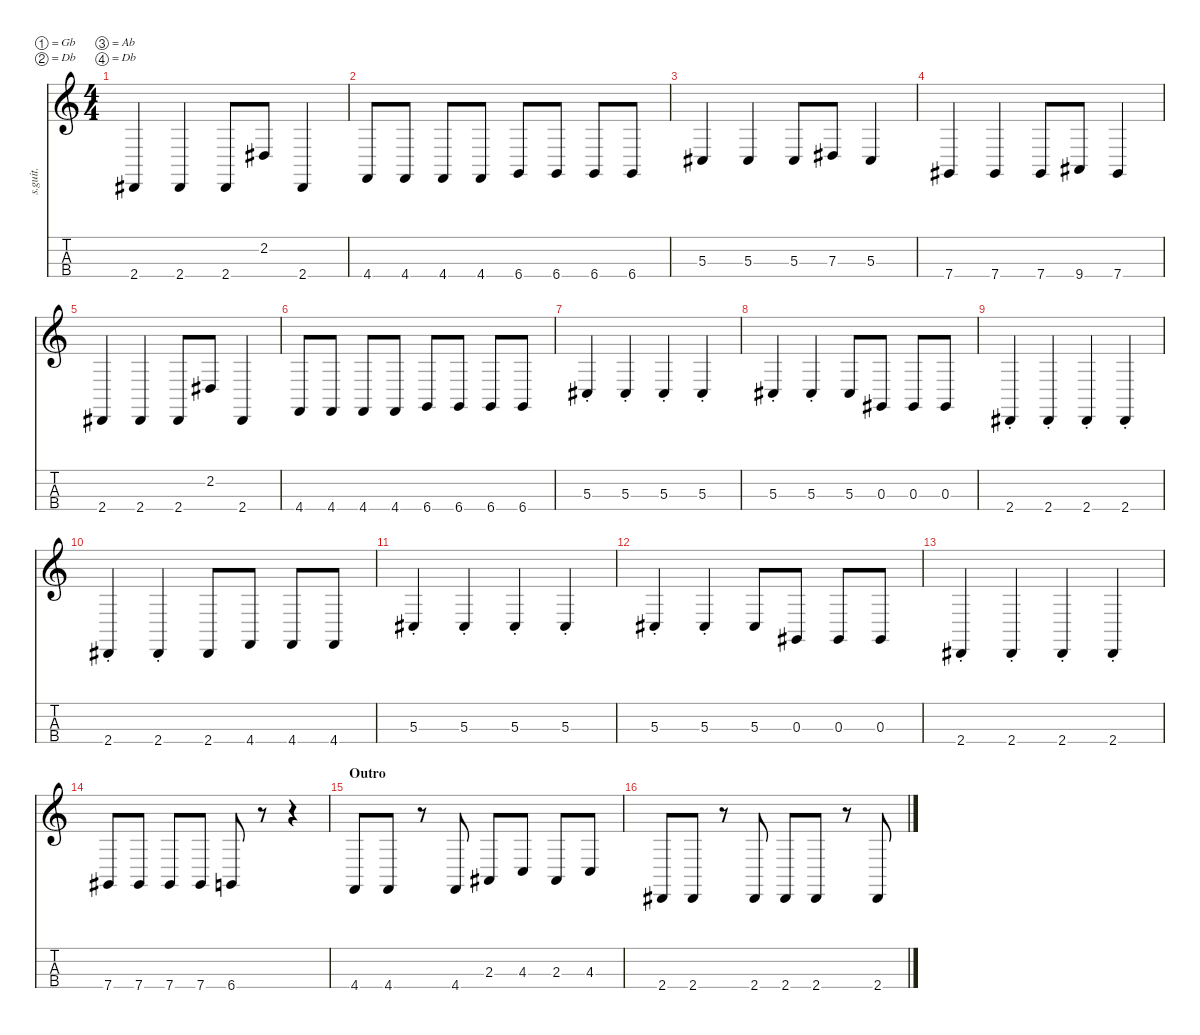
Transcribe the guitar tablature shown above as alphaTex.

\defaultSystemsLayout 4
\hideDynamics
\bracketExtendMode nobrackets
\track ("Jeremy Davis | Bass" "s.guit.") {instrument electricbasspick}
\staff {score tabs}
\tuning (Gb2 Db2 Ab1 Db1)
\ts (4 4)
\tempo (173 hide)
\clef g2
\ks c
2.4{acc #}.4{lyrics (0 "") lyrics (1 "") lyrics (2 "") lyrics (3 "") lyrics (4 "") dy f} 2.4{acc #}.4{lyrics (0 "") lyrics (1 "") lyrics (2 "") lyrics (3 "") lyrics (4 "")} 2.4{acc #}.8{lyrics (0 "") lyrics (1 "") lyrics (2 "") lyrics (3 "") lyrics (4 "")} 2.2{acc #}.8{lyrics (0 "") lyrics (1 "") lyrics (2 "") lyrics (3 "") lyrics (4 "")} 2.4{acc #}.4{lyrics (0 "") lyrics (1 "") lyrics (2 "") lyrics (3 "") lyrics (4 "")} |
4.4.8{lyrics (0 "") lyrics (1 "") lyrics (2 "") lyrics (3 "") lyrics (4 "")} 4.4.8{lyrics (0 "") lyrics (1 "") lyrics (2 "") lyrics (3 "") lyrics (4 "")} 4.4.8{lyrics (0 "") lyrics (1 "") lyrics (2 "") lyrics (3 "") lyrics (4 "")} 4.4.8{lyrics (0 "") lyrics (1 "") lyrics (2 "") lyrics (3 "") lyrics (4 "")} 6.4.8{lyrics (0 "") lyrics (1 "") lyrics (2 "") lyrics (3 "") lyrics (4 "")} 6.4.8{lyrics (0 "") lyrics (1 "") lyrics (2 "") lyrics (3 "") lyrics (4 "")} 6.4.8{lyrics (0 "") lyrics (1 "") lyrics (2 "") lyrics (3 "") lyrics (4 "")} 6.4.8{lyrics (0 "") lyrics (1 "") lyrics (2 "") lyrics (3 "") lyrics (4 "")} |
5.3{acc #}.4{lyrics (0 "") lyrics (1 "") lyrics (2 "") lyrics (3 "") lyrics (4 "")} 5.3{acc #}.4{lyrics (0 "") lyrics (1 "") lyrics (2 "") lyrics (3 "") lyrics (4 "")} 5.3{acc #}.8{lyrics (0 "") lyrics (1 "") lyrics (2 "") lyrics (3 "") lyrics (4 "")} 7.3{acc #}.8{lyrics (0 "") lyrics (1 "") lyrics (2 "") lyrics (3 "") lyrics (4 "")} 5.3{acc #}.4{lyrics (0 "") lyrics (1 "") lyrics (2 "") lyrics (3 "") lyrics (4 "")} |
7.4{acc #}.4{lyrics (0 "") lyrics (1 "") lyrics (2 "") lyrics (3 "") lyrics (4 "")} 7.4{acc #}.4{lyrics (0 "") lyrics (1 "") lyrics (2 "") lyrics (3 "") lyrics (4 "")} 7.4{acc #}.8{lyrics (0 "") lyrics (1 "") lyrics (2 "") lyrics (3 "") lyrics (4 "")} 9.4{acc #}.8{lyrics (0 "") lyrics (1 "") lyrics (2 "") lyrics (3 "") lyrics (4 "")} 7.4{acc #}.4{lyrics (0 "") lyrics (1 "") lyrics (2 "") lyrics (3 "") lyrics (4 "")} |
2.4{acc #}.4{lyrics (0 "") lyrics (1 "") lyrics (2 "") lyrics (3 "") lyrics (4 "")} 2.4{acc #}.4{lyrics (0 "") lyrics (1 "") lyrics (2 "") lyrics (3 "") lyrics (4 "")} 2.4{acc #}.8{lyrics (0 "") lyrics (1 "") lyrics (2 "") lyrics (3 "") lyrics (4 "")} 2.2{acc #}.8{lyrics (0 "") lyrics (1 "") lyrics (2 "") lyrics (3 "") lyrics (4 "")} 2.4{acc #}.4{lyrics (0 "") lyrics (1 "") lyrics (2 "") lyrics (3 "") lyrics (4 "")} |
4.4.8{lyrics (0 "") lyrics (1 "") lyrics (2 "") lyrics (3 "") lyrics (4 "")} 4.4.8{lyrics (0 "") lyrics (1 "") lyrics (2 "") lyrics (3 "") lyrics (4 "")} 4.4.8{lyrics (0 "") lyrics (1 "") lyrics (2 "") lyrics (3 "") lyrics (4 "")} 4.4.8{lyrics (0 "") lyrics (1 "") lyrics (2 "") lyrics (3 "") lyrics (4 "")} 6.4.8{lyrics (0 "") lyrics (1 "") lyrics (2 "") lyrics (3 "") lyrics (4 "")} 6.4.8{lyrics (0 "") lyrics (1 "") lyrics (2 "") lyrics (3 "") lyrics (4 "")} 6.4.8{lyrics (0 "") lyrics (1 "") lyrics (2 "") lyrics (3 "") lyrics (4 "")} 6.4.8{lyrics (0 "") lyrics (1 "") lyrics (2 "") lyrics (3 "") lyrics (4 "")} |
5.3{st acc #}.4{lyrics (0 "") lyrics (1 "") lyrics (2 "") lyrics (3 "") lyrics (4 "")} 5.3{st acc #}.4{lyrics (0 "") lyrics (1 "") lyrics (2 "") lyrics (3 "") lyrics (4 "")} 5.3{st acc #}.4{lyrics (0 "") lyrics (1 "") lyrics (2 "") lyrics (3 "") lyrics (4 "")} 5.3{st acc #}.4{lyrics (0 "") lyrics (1 "") lyrics (2 "") lyrics (3 "") lyrics (4 "")} |
5.3{st acc #}.4{lyrics (0 "") lyrics (1 "") lyrics (2 "") lyrics (3 "") lyrics (4 "")} 5.3{st acc #}.4{lyrics (0 "") lyrics (1 "") lyrics (2 "") lyrics (3 "") lyrics (4 "")} 5.3{acc #}.8{lyrics (0 "") lyrics (1 "") lyrics (2 "") lyrics (3 "") lyrics (4 "")} 0.3{acc #}.8{lyrics (0 "") lyrics (1 "") lyrics (2 "") lyrics (3 "") lyrics (4 "")} 0.3{acc #}.8{lyrics (0 "") lyrics (1 "") lyrics (2 "") lyrics (3 "") lyrics (4 "")} 0.3{acc #}.8{lyrics (0 "") lyrics (1 "") lyrics (2 "") lyrics (3 "") lyrics (4 "")} |
2.4{st acc #}.4{lyrics (0 "") lyrics (1 "") lyrics (2 "") lyrics (3 "") lyrics (4 "")} 2.4{st acc #}.4{lyrics (0 "") lyrics (1 "") lyrics (2 "") lyrics (3 "") lyrics (4 "")} 2.4{st acc #}.4{lyrics (0 "") lyrics (1 "") lyrics (2 "") lyrics (3 "") lyrics (4 "")} 2.4{st acc #}.4{lyrics (0 "") lyrics (1 "") lyrics (2 "") lyrics (3 "") lyrics (4 "")} |
2.4{st acc #}.4{lyrics (0 "") lyrics (1 "") lyrics (2 "") lyrics (3 "") lyrics (4 "")} 2.4{st acc #}.4{lyrics (0 "") lyrics (1 "") lyrics (2 "") lyrics (3 "") lyrics (4 "")} 2.4{acc #}.8{lyrics (0 "") lyrics (1 "") lyrics (2 "") lyrics (3 "") lyrics (4 "")} 4.4.8{lyrics (0 "") lyrics (1 "") lyrics (2 "") lyrics (3 "") lyrics (4 "")} 4.4.8{lyrics (0 "") lyrics (1 "") lyrics (2 "") lyrics (3 "") lyrics (4 "")} 4.4.8{lyrics (0 "") lyrics (1 "") lyrics (2 "") lyrics (3 "") lyrics (4 "")} |
5.3{st acc #}.4{lyrics (0 "") lyrics (1 "") lyrics (2 "") lyrics (3 "") lyrics (4 "")} 5.3{st acc #}.4{lyrics (0 "") lyrics (1 "") lyrics (2 "") lyrics (3 "") lyrics (4 "")} 5.3{st acc #}.4{lyrics (0 "") lyrics (1 "") lyrics (2 "") lyrics (3 "") lyrics (4 "")} 5.3{st acc #}.4{lyrics (0 "") lyrics (1 "") lyrics (2 "") lyrics (3 "") lyrics (4 "")} |
5.3{st acc #}.4{lyrics (0 "") lyrics (1 "") lyrics (2 "") lyrics (3 "") lyrics (4 "")} 5.3{st acc #}.4{lyrics (0 "") lyrics (1 "") lyrics (2 "") lyrics (3 "") lyrics (4 "")} 5.3{acc #}.8{lyrics (0 "") lyrics (1 "") lyrics (2 "") lyrics (3 "") lyrics (4 "")} 0.3{acc #}.8{lyrics (0 "") lyrics (1 "") lyrics (2 "") lyrics (3 "") lyrics (4 "")} 0.3{acc #}.8{lyrics (0 "") lyrics (1 "") lyrics (2 "") lyrics (3 "") lyrics (4 "")} 0.3{acc #}.8{lyrics (0 "") lyrics (1 "") lyrics (2 "") lyrics (3 "") lyrics (4 "")} |
2.4{st acc #}.4{lyrics (0 "") lyrics (1 "") lyrics (2 "") lyrics (3 "") lyrics (4 "")} 2.4{st acc #}.4{lyrics (0 "") lyrics (1 "") lyrics (2 "") lyrics (3 "") lyrics (4 "")} 2.4{st acc #}.4{lyrics (0 "") lyrics (1 "") lyrics (2 "") lyrics (3 "") lyrics (4 "")} 2.4{st acc #}.4{lyrics (0 "") lyrics (1 "") lyrics (2 "") lyrics (3 "") lyrics (4 "")} |
7.4{acc #}.8{lyrics (0 "") lyrics (1 "") lyrics (2 "") lyrics (3 "") lyrics (4 "")} 7.4{acc #}.8{lyrics (0 "") lyrics (1 "") lyrics (2 "") lyrics (3 "") lyrics (4 "")} 7.4{acc #}.8{lyrics (0 "") lyrics (1 "") lyrics (2 "") lyrics (3 "") lyrics (4 "")} 7.4{acc #}.8{lyrics (0 "") lyrics (1 "") lyrics (2 "") lyrics (3 "") lyrics (4 "")} 6.4.8{lyrics (0 "") lyrics (1 "") lyrics (2 "") lyrics (3 "") lyrics (4 "")} r.8 r.4 |
\section ("" "Outro")
4.4.8{lyrics (0 "") lyrics (1 "") lyrics (2 "") lyrics (3 "") lyrics (4 "")} 4.4.8{lyrics (0 "") lyrics (1 "") lyrics (2 "") lyrics (3 "") lyrics (4 "")} r.8 4.4.8{lyrics (0 "") lyrics (1 "") lyrics (2 "") lyrics (3 "") lyrics (4 "")} 2.3{acc #}.8{lyrics (0 "") lyrics (1 "") lyrics (2 "") lyrics (3 "") lyrics (4 "")} 4.3.8{lyrics (0 "") lyrics (1 "") lyrics (2 "") lyrics (3 "") lyrics (4 "")} 2.3{acc #}.8{lyrics (0 "") lyrics (1 "") lyrics (2 "") lyrics (3 "") lyrics (4 "")} 4.3.8{lyrics (0 "") lyrics (1 "") lyrics (2 "") lyrics (3 "") lyrics (4 "")} |
2.4{acc #}.8{lyrics (0 "") lyrics (1 "") lyrics (2 "") lyrics (3 "") lyrics (4 "")} 2.4{acc #}.8{lyrics (0 "") lyrics (1 "") lyrics (2 "") lyrics (3 "") lyrics (4 "")} r.8 2.4{acc #}.8{lyrics (0 "") lyrics (1 "") lyrics (2 "") lyrics (3 "") lyrics (4 "")} 2.4{acc #}.8{lyrics (0 "") lyrics (1 "") lyrics (2 "") lyrics (3 "") lyrics (4 "")} 2.4{acc #}.8{lyrics (0 "") lyrics (1 "") lyrics (2 "") lyrics (3 "") lyrics (4 "")} r.8 2.4{acc #}.8{lyrics (0 "") lyrics (1 "") lyrics (2 "") lyrics (3 "") lyrics (4 "")}
